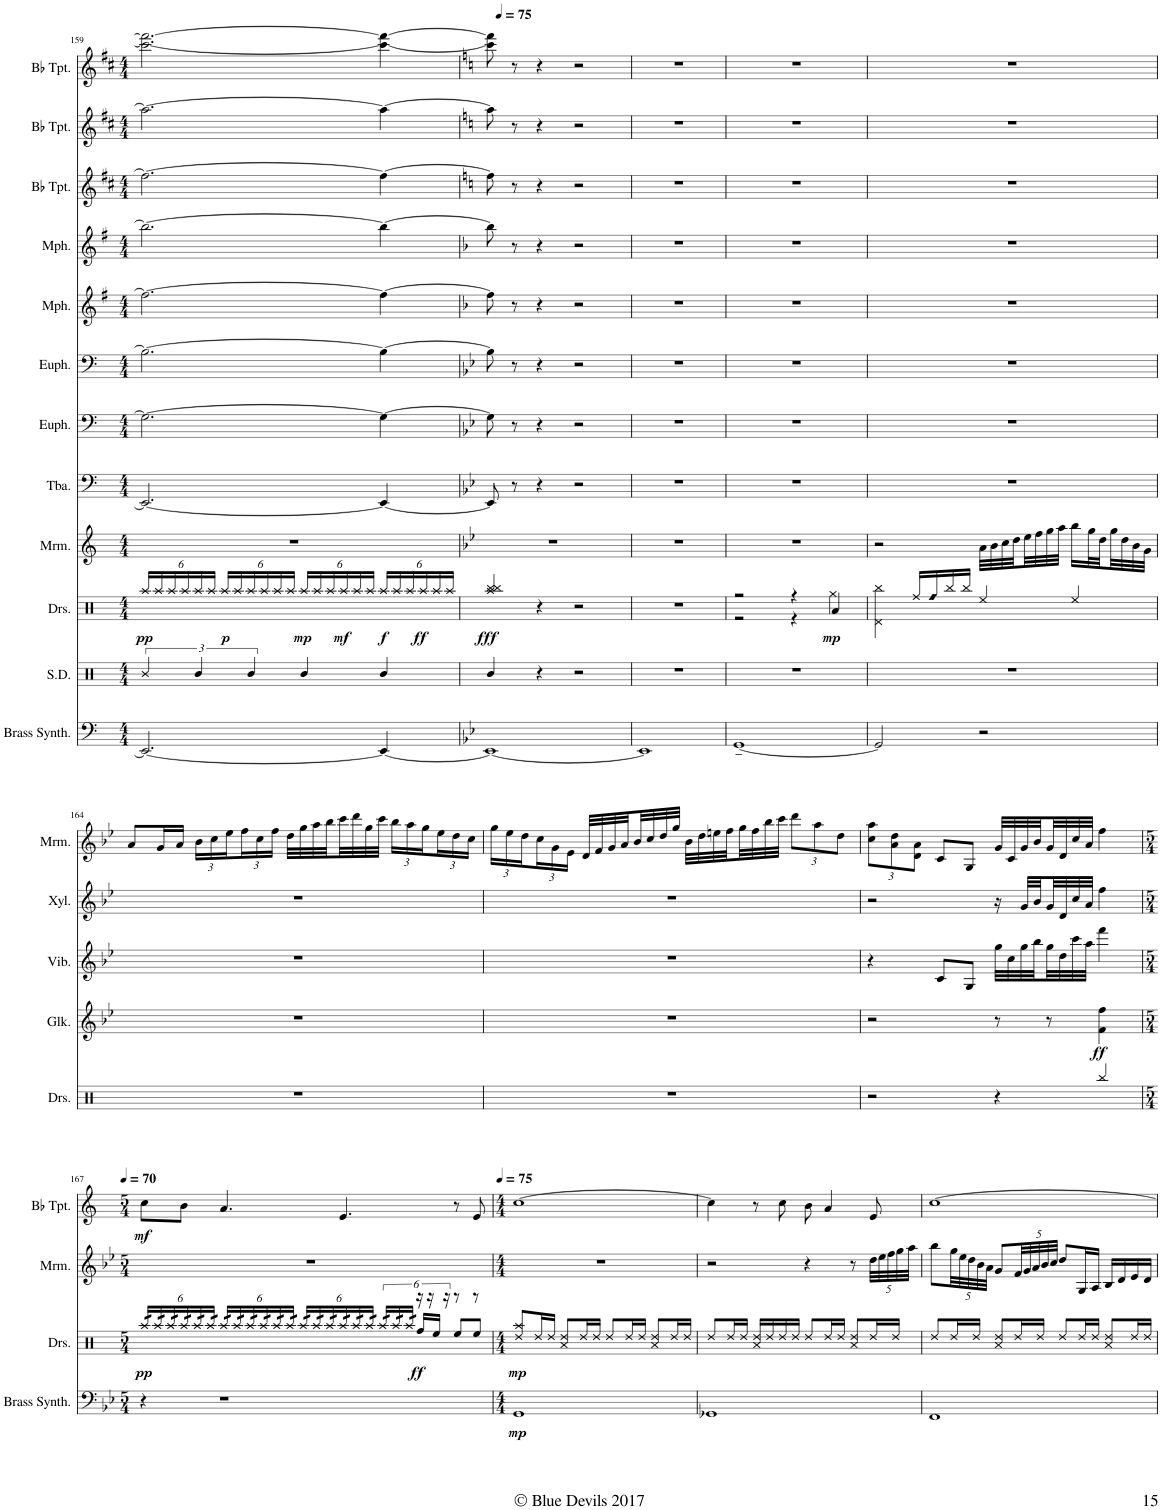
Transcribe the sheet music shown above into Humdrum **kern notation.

**kern	**dynam	**kern	**dynam	**kern	**kern	**kern	**kern	**kern	**kern	**kern	**kern	**kern	**kern	**dynam	**kern
*part13	*part13	*part12	*part12	*part11	*part10	*part9	*part8	*part7	*part6	*part5	*part4	*part3	*part2	*part2	*part1
*staff13	*staff13	*staff12	*staff12	*staff11	*staff10	*staff9	*staff8	*staff7	*staff6	*staff5	*staff4	*staff3	*staff2	*staff2	*staff1
*I"Brass Synthesizer	*	*I"Glockenspiel	*	*I"Vibraphone	*I"Xylophone	*I"Marimba	*I"Tuba 1	*I"Euphonium	*I"Euphonium 1	*I"Mellophone 2	*I"Mellophone 1	*I"Bb Trumpet 3	*I"Bb Trumpet 2	*	*I"Bb Trumpet 1
*I'Brass Synth.	*	*I'Glk.	*	*I'Vib.	*I'Xyl.	*I'Mrm.	*I'Tba.	*I'Euph.	*I'Euph.	*I'Mph.	*I'Mph.	*I'Bb Tpt.	*I'Bb Tpt.	*	*I'Bb Tpt.
!!LO:PB:g=z
*clefF4	*	*clefG2	*	*clefG2	*clefG2	*clefG2	*clefF4	*clefF4	*clefF4	*clefG2	*clefG2	*clefG2	*clefG2	*	*clefG2
*	*	*Trd-14c-24	*	*	*Trd-7c-12	*	*	*	*	*Trd4c7	*Trd4c7	*Trd1c2	*Trd1c2	*	*Trd1c2
*k[]	*	*k[]	*	*k[]	*k[]	*k[]	*k[]	*k[]	*k[]	*k[f#]	*k[f#]	*k[f#c#]	*k[f#c#]	*	*k[f#c#]
*M4/4	*	*M4/4	*	*M4/4	*M4/4	*M4/4	*M4/4	*M4/4	*M4/4	*M4/4	*M4/4	*M4/4	*M4/4	*	*M4/4
=159	=159	=159	=159	=159	=159	=159	=159	=159	=159	=159	=159	=159	=159	=159	=159
2.EE-/_	.	1r	.	1r	1r	1r	2.EE-/_	2.G\_	2.B-\_	2.ffn\_	2.bb-\_	2.ffn\_	2.aa\_	.	2.cccn\_ 2.fffn\_
4EE-/_	.	.	.	.	.	.	4EE-/_	4G\_	4B-\_	4ff\_	4bb-\_	4ff\_	4aa\_	.	4ccc\_ 4fff\_
=160	=160	=160	=160	=160	=160	=160	=160	=160	=160	=160	=160	=160	=160	=160	=160
*k[b-e-]	*	*k[b-e-]	*	*k[b-e-]	*k[b-e-]	*k[b-e-]	*k[b-e-]	*k[b-e-]	*k[b-e-]	*k[b-]	*k[b-]	*k[]	*k[]	*	*k[]
1EE-_	.	1r	.	1r	1r	1r	8EE-/]	8G\]	8B-\]	8ff\]	8bb-\]	8ff\]	8aa\]	.	8ccc\] 8fff\]
.	.	.	.	.	.	.	8r	8r	8r	8r	8r	8r	8r	.	8r
.	.	.	.	.	.	.	4r	4r	4r	4r	4r	4r	4r	.	4r
.	.	.	.	.	.	.	2r	2r	2r	2r	2r	2r	2r	.	2r
=161	=161	=161	=161	=161	=161	=161	=161	=161	=161	=161	=161	=161	=161	=161	=161
1EE-]	.	1r	.	1r	1r	1r	1r	1r	1r	1r	1r	1r	1r	.	1r
=162	=162	=162	=162	=162	=162	=162	=162	=162	=162	=162	=162	=162	=162	=162	=162
[1GG~	.	1r	.	1r	1r	1r	1r	1r	1r	1r	1r	1r	1r	.	1r
=163	=163	=163	=163	=163	=163	=163	=163	=163	=163	=163	=163	=163	=163	=163	=163
2GG/]	.	1r	.	1r	1r	2r	1r	1r	1r	1r	1r	1r	1r	.	1r
2r	.	.	.	.	.	32a\LLL	.	.	.	.	.	.	.	.	.
.	.	.	.	.	.	32b-\	.	.	.	.	.	.	.	.	.
.	.	.	.	.	.	32cc\	.	.	.	.	.	.	.	.	.
.	.	.	.	.	.	32dd\	.	.	.	.	.	.	.	.	.
.	.	.	.	.	.	32ee-\	.	.	.	.	.	.	.	.	.
.	.	.	.	.	.	32ff\	.	.	.	.	.	.	.	.	.
.	.	.	.	.	.	32gg\	.	.	.	.	.	.	.	.	.
.	.	.	.	.	.	32aa\JJJ	.	.	.	.	.	.	.	.	.
.	.	.	.	.	.	16bb-\LL	.	.	.	.	.	.	.	.	.
.	.	.	.	.	.	32gg\L	.	.	.	.	.	.	.	.	.
.	.	.	.	.	.	32dd\	.	.	.	.	.	.	.	.	.
.	.	.	.	.	.	32gg\	.	.	.	.	.	.	.	.	.
.	.	.	.	.	.	32dd\	.	.	.	.	.	.	.	.	.
.	.	.	.	.	.	32b-\	.	.	.	.	.	.	.	.	.
.	.	.	.	.	.	32g\JJJ	.	.	.	.	.	.	.	.	.
!!LO:LB:g=z
=164	=164	=164	=164	=164	=164	=164	=164	=164	=164	=164	=164	=164	=164	=164	=164
1r	.	1r	.	1r	1r	8a/L	1r	1r	1r	1r	1r	1r	1r	.	1r
.	.	.	.	.	.	16g/L	.	.	.	.	.	.	.	.	.
.	.	.	.	.	.	16a/JJ	.	.	.	.	.	.	.	.	.
*	*	*	*	*	*	*Xbrackettup	*	*	*	*	*	*	*	*	*
.	.	.	.	.	.	24b-\LL	.	.	.	.	.	.	.	.	.
.	.	.	.	.	.	24cc\	.	.	.	.	.	.	.	.	.
.	.	.	.	.	.	24ee-\	.	.	.	.	.	.	.	.	.
.	.	.	.	.	.	24ff\	.	.	.	.	.	.	.	.	.
.	.	.	.	.	.	24cc\	.	.	.	.	.	.	.	.	.
.	.	.	.	.	.	24ff\JJ	.	.	.	.	.	.	.	.	.
.	.	.	.	.	.	32dd\LLL	.	.	.	.	.	.	.	.	.
.	.	.	.	.	.	32gg\	.	.	.	.	.	.	.	.	.
.	.	.	.	.	.	32aa\	.	.	.	.	.	.	.	.	.
.	.	.	.	.	.	32bb-\	.	.	.	.	.	.	.	.	.
.	.	.	.	.	.	32ccc\	.	.	.	.	.	.	.	.	.
.	.	.	.	.	.	32ddd\	.	.	.	.	.	.	.	.	.
.	.	.	.	.	.	32gg\	.	.	.	.	.	.	.	.	.
.	.	.	.	.	.	32ccc\JJJ	.	.	.	.	.	.	.	.	.
.	.	.	.	.	.	24bb-\LL	.	.	.	.	.	.	.	.	.
.	.	.	.	.	.	24aa\	.	.	.	.	.	.	.	.	.
.	.	.	.	.	.	24gg\	.	.	.	.	.	.	.	.	.
.	.	.	.	.	.	24ee-\	.	.	.	.	.	.	.	.	.
.	.	.	.	.	.	24dd\	.	.	.	.	.	.	.	.	.
.	.	.	.	.	.	24cc\JJ	.	.	.	.	.	.	.	.	.
=165	=165	=165	=165	=165	=165	=165	=165	=165	=165	=165	=165	=165	=165	=165	=165
1r	.	1r	.	1r	1r	24gg\LL	1r	1r	1r	1r	1r	1r	1r	.	1r
.	.	.	.	.	.	24ee-\	.	.	.	.	.	.	.	.	.
.	.	.	.	.	.	24dd\	.	.	.	.	.	.	.	.	.
.	.	.	.	.	.	24cc\	.	.	.	.	.	.	.	.	.
.	.	.	.	.	.	24g\	.	.	.	.	.	.	.	.	.
.	.	.	.	.	.	24e-\JJ	.	.	.	.	.	.	.	.	.
.	.	.	.	.	.	32d/LLL	.	.	.	.	.	.	.	.	.
.	.	.	.	.	.	32f/	.	.	.	.	.	.	.	.	.
.	.	.	.	.	.	32g/	.	.	.	.	.	.	.	.	.
.	.	.	.	.	.	32a/	.	.	.	.	.	.	.	.	.
.	.	.	.	.	.	32b-/	.	.	.	.	.	.	.	.	.
.	.	.	.	.	.	32cc/	.	.	.	.	.	.	.	.	.
.	.	.	.	.	.	32dd/	.	.	.	.	.	.	.	.	.
.	.	.	.	.	.	32gg/JJJ	.	.	.	.	.	.	.	.	.
.	.	.	.	.	.	32b-\LLL	.	.	.	.	.	.	.	.	.
.	.	.	.	.	.	32dd\	.	.	.	.	.	.	.	.	.
.	.	.	.	.	.	32een\	.	.	.	.	.	.	.	.	.
.	.	.	.	.	.	32ff\	.	.	.	.	.	.	.	.	.
.	.	.	.	.	.	32gg\	.	.	.	.	.	.	.	.	.
.	.	.	.	.	.	32ff\	.	.	.	.	.	.	.	.	.
.	.	.	.	.	.	32bb-\	.	.	.	.	.	.	.	.	.
.	.	.	.	.	.	32ccc\JJJ	.	.	.	.	.	.	.	.	.
.	.	.	.	.	.	12ddd\L	.	.	.	.	.	.	.	.	.
.	.	.	.	.	.	12aa\	.	.	.	.	.	.	.	.	.
.	.	.	.	.	.	12dd\J	.	.	.	.	.	.	.	.	.
=166	=166	=166	=166	=166	=166	=166	=166	=166	=166	=166	=166	=166	=166	=166	=166
1r	.	2r	.	4r	2r	12cc\ 12aa\L	1r	1r	1r	1r	1r	1r	1r	.	1r
.	.	.	.	.	.	12a\ 12dd\	.	.	.	.	.	.	.	.	.
.	.	.	.	.	.	12d\ 12a\J	.	.	.	.	.	.	.	.	.
.	.	.	.	8c/L	.	8c/L	.	.	.	.	.	.	.	.	.
.	.	.	.	8G/J	.	8G/J	.	.	.	.	.	.	.	.	.
.	.	8r	.	32gg\LLL	16r	32g/LLL	.	.	.	.	.	.	.	.	.
.	.	.	.	32cc\	.	32c/	.	.	.	.	.	.	.	.	.
.	.	.	.	32gg\	32g/LLL	32g/	.	.	.	.	.	.	.	.	.
.	.	.	.	32bb-\	32b-/	32b-/	.	.	.	.	.	.	.	.	.
.	.	8r	.	32gg\	32g/	32g/	.	.	.	.	.	.	.	.	.
.	.	.	.	32dd\	32d/	32d/	.	.	.	.	.	.	.	.	.
.	.	.	.	32ccc\	32cc/	32cc/	.	.	.	.	.	.	.	.	.
.	.	.	.	32aa\JJJ	32a/JJJ	32a/JJJ	.	.	.	.	.	.	.	.	.
!	!	!	!LO:DY:b	!	!	!	!	!	!	!	!	!	!	!	!
.	.	4f\ 4ff\	ff	4fff\	4ff\	4ff\	.	.	.	.	.	.	.	.	.
!!LO:LB:g=z
=167	=167	=167	=167	=167	=167	=167	=167	=167	=167	=167	=167	=167	=167	=167	=167
*M5/4	*	*M5/4	*	*M5/4	*M5/4	*M5/4	*M5/4	*M5/4	*M5/4	*M5/4	*M5/4	*M5/4	*M5/4	*	*M5/4
!	!	!	!	!	!	!	!	!	!	!	!	!	!	!LO:DY:b	!
4r	.	4%5r	.	4%5r	4%5r	4%5r	4%5r	4%5r	4%5r	4%5r	4%5r	4%5r	8cc\L	mf	4%5r
.	.	.	.	.	.	.	.	.	.	.	.	.	8b\J	.	.
1r	.	.	.	.	.	.	.	.	.	.	.	.	4.a/	.	.
.	.	.	.	.	.	.	.	.	.	.	.	.	4.e/	.	.
.	.	.	.	.	.	.	.	.	.	.	.	.	8r	.	.
.	.	.	.	.	.	.	.	.	.	.	.	.	8e/	.	.
=168	=168	=168	=168	=168	=168	=168	=168	=168	=168	=168	=168	=168	=168	=168	=168
*M4/4	*	*M4/4	*	*M4/4	*M4/4	*M4/4	*M4/4	*M4/4	*M4/4	*M4/4	*M4/4	*M4/4	*M4/4	*	*M4/4
!	!LO:DY:b	!	!	!	!	!	!	!	!	!	!	!	!	!	!
1GG	mp	1r	.	1r	1r	1r	1r	1r	1r	1r	1r	1r	[1cc	.	1r
=169	=169	=169	=169	=169	=169	=169	=169	=169	=169	=169	=169	=169	=169	=169	=169
1GG-X	.	1r	.	1r	1r	2r	1r	1r	1r	1r	1r	1r	4cc\]	.	1r
.	.	.	.	.	.	.	.	.	.	.	.	.	8r	.	.
.	.	.	.	.	.	.	.	.	.	.	.	.	8cc\	.	.
.	.	.	.	.	.	4r	.	.	.	.	.	.	8b\	.	.
.	.	.	.	.	.	.	.	.	.	.	.	.	4a/	.	.
.	.	.	.	.	.	8r	.	.	.	.	.	.	.	.	.
.	.	.	.	.	.	40dd\LLL	.	.	.	.	.	.	8e/	.	.
.	.	.	.	.	.	40ee-\	.	.	.	.	.	.	.	.	.
.	.	.	.	.	.	40ff\	.	.	.	.	.	.	.	.	.
.	.	.	.	.	.	40gg\	.	.	.	.	.	.	.	.	.
.	.	.	.	.	.	40aa\JJJ	.	.	.	.	.	.	.	.	.
=170	=170	=170	=170	=170	=170	=170	=170	=170	=170	=170	=170	=170	=170	=170	=170
1FF	.	1r	.	1r	1r	8bb-\L	1r	1r	1r	1r	1r	1r	[1cc	.	1r
.	.	.	.	.	.	40gg\LL	.	.	.	.	.	.	.	.	.
.	.	.	.	.	.	40ee-\	.	.	.	.	.	.	.	.	.
.	.	.	.	.	.	40dd\	.	.	.	.	.	.	.	.	.
.	.	.	.	.	.	40b-\	.	.	.	.	.	.	.	.	.
.	.	.	.	.	.	40a\JJJ	.	.	.	.	.	.	.	.	.
.	.	.	.	.	.	8g/L	.	.	.	.	.	.	.	.	.
.	.	.	.	.	.	40f/LL	.	.	.	.	.	.	.	.	.
.	.	.	.	.	.	40g/	.	.	.	.	.	.	.	.	.
.	.	.	.	.	.	40a/	.	.	.	.	.	.	.	.	.
.	.	.	.	.	.	40b-/	.	.	.	.	.	.	.	.	.
.	.	.	.	.	.	40cc/JJJ	.	.	.	.	.	.	.	.	.
.	.	.	.	.	.	8dd/L	.	.	.	.	.	.	.	.	.
.	.	.	.	.	.	16G/L	.	.	.	.	.	.	.	.	.
.	.	.	.	.	.	16A/JJ	.	.	.	.	.	.	.	.	.
.	.	.	.	.	.	16B-/LL	.	.	.	.	.	.	.	.	.
.	.	.	.	.	.	16d/	.	.	.	.	.	.	.	.	.
.	.	.	.	.	.	16e-/	.	.	.	.	.	.	.	.	.
.	.	.	.	.	.	16d/JJ	.	.	.	.	.	.	.	.	.
=	=	=	=	=	=	=	=	=	=	=	=	=	=	=	=
*-	*-	*-	*-	*-	*-	*-	*-	*-	*-	*-	*-	*-	*-	*-	*-
